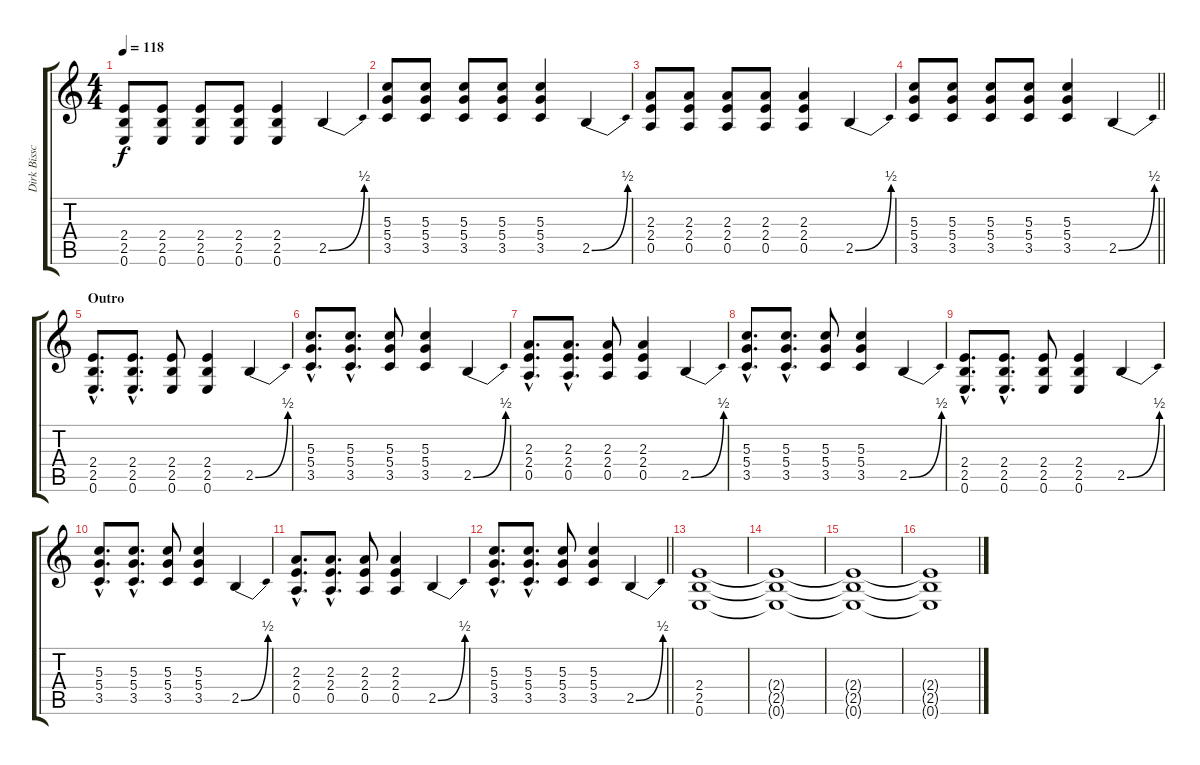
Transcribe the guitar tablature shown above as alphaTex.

\track ("Dirk Bisschoff (Lead Guitar)" "Dirk Bissc") {instrument distortionguitar}
\staff {score tabs}
\tuning (E4 B3 G3 D3 A2 E2) {hide}
\ts (4 4)
\tempo 118
\clef g2
\ks c
(2.4 2.5 0.6).8{dy f} (2.4 2.5 0.6).8 (2.4 2.5 0.6).8 (2.4 2.5 0.6).8 (2.4 2.5 0.6).4 2.5{be (bend 0 0 60 2)}.4 |
(5.3 5.4 3.5).8 (5.3 5.4 3.5).8 (5.3 5.4 3.5).8 (5.3 5.4 3.5).8 (5.3 5.4 3.5).4 2.5{be (bend 0 0 60 2)}.4 |
(2.3 2.4 0.5).8 (2.3 2.4 0.5).8 (2.3 2.4 0.5).8 (2.3 2.4 0.5).8 (2.3 2.4 0.5).4 2.5{be (bend 0 0 60 2)}.4 |
\barLineRight lightlight
(5.3 5.4 3.5).8 (5.3 5.4 3.5).8 (5.3 5.4 3.5).8 (5.3 5.4 3.5).8 (5.3 5.4 3.5).4 2.5{be (bend 0 0 60 2)}.4 |
\section ("" "Outro")
(2.4{hac} 2.5{hac} 0.6{hac}).8{d} (2.4{hac} 2.5{hac} 0.6{hac}).8{d} (2.4 2.5 0.6).8 (2.4 2.5 0.6).4 2.5{be (bend 0 0 60 2)}.4 |
(5.3{hac} 5.4{hac} 3.5{hac}).8{d} (5.3{hac} 5.4{hac} 3.5{hac}).8{d} (5.3 5.4 3.5).8 (5.3 5.4 3.5).4 2.5{be (bend 0 0 60 2)}.4 |
(2.3{hac} 2.4{hac} 0.5{hac}).8{d} (2.3{hac} 2.4{hac} 0.5{hac}).8{d} (2.3 2.4 0.5).8 (2.3 2.4 0.5).4 2.5{be (bend 0 0 60 2)}.4 |
(5.3{hac} 5.4{hac} 3.5{hac}).8{d} (5.3{hac} 5.4{hac} 3.5{hac}).8{d} (5.3 5.4 3.5).8 (5.3 5.4 3.5).4 2.5{be (bend 0 0 60 2)}.4 |
(2.4{hac} 2.5{hac} 0.6{hac}).8{d} (2.4{hac} 2.5{hac} 0.6{hac}).8{d} (2.4 2.5 0.6).8 (2.4 2.5 0.6).4 2.5{be (bend 0 0 60 2)}.4 |
(5.3{hac} 5.4{hac} 3.5{hac}).8{d} (5.3{hac} 5.4{hac} 3.5{hac}).8{d} (5.3 5.4 3.5).8 (5.3 5.4 3.5).4 2.5{be (bend 0 0 60 2)}.4 |
(2.3{hac} 2.4{hac} 0.5{hac}).8{d} (2.3{hac} 2.4{hac} 0.5{hac}).8{d} (2.3 2.4 0.5).8 (2.3 2.4 0.5).4 2.5{be (bend 0 0 60 2)}.4 |
\barLineRight lightlight
(5.3{hac} 5.4{hac} 3.5{hac}).8{d} (5.3{hac} 5.4{hac} 3.5{hac}).8{d} (5.3 5.4 3.5).8 (5.3 5.4 3.5).4 2.5{be (bend 0 0 60 2)}.4 |
(2.4 2.5 0.6).1 |
(2.4{t} 2.5{t} 0.6{t}).1 |
(2.4{t} 2.5{t} 0.6{t}).1 |
(2.4{t} 2.5{t} 0.6{t}).1
